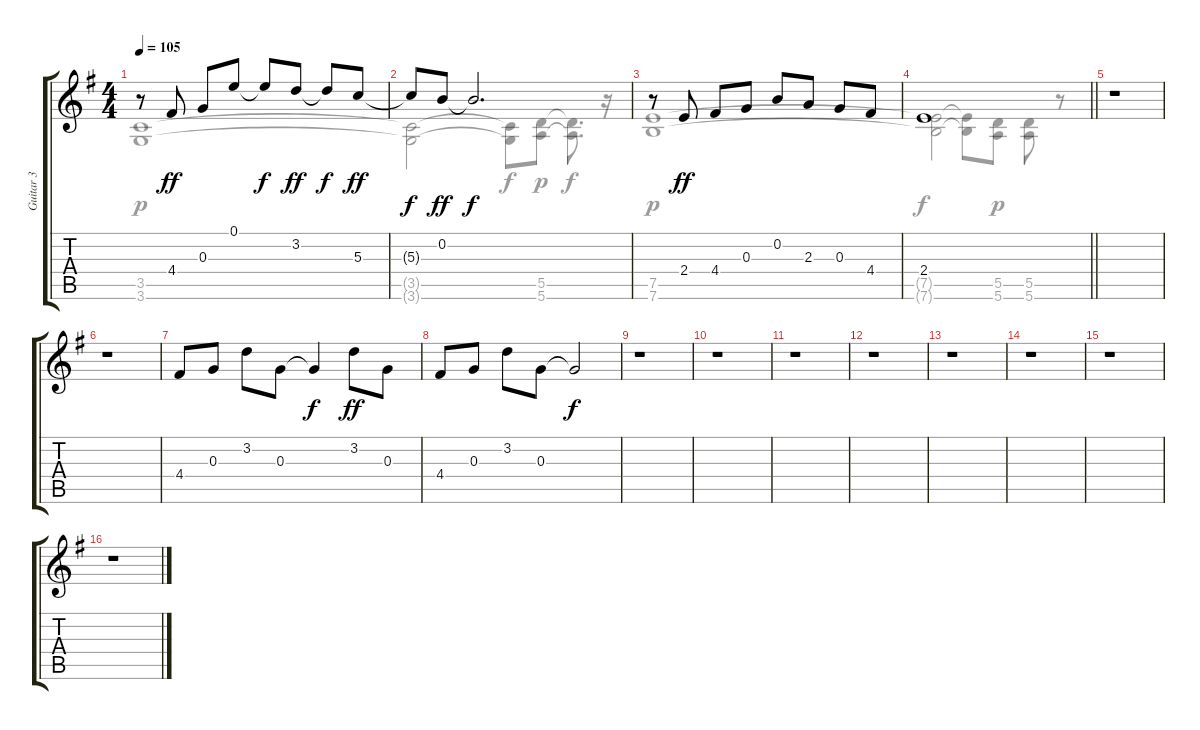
\track ("Guitar 3" "Guitar 3") {instrument electricguitarclean}
\staff {score tabs}
\tuning (E4 B3 G3 D3 A2 E2) {hide}
\voice
\ts (4 4)
\tempo 105
\clef g2
\ks eminor
r.8{dy f} 4.4.8{dy ff} 0.3.8 0.1.8 0.1{t}.8{dy f} 3.2.8{dy ff} 3.2{t}.8{dy f} 5.3.8{dy ff} |
5.3{t}.8{dy f} 0.2.8{dy ff} 0.2{t}.2{d dy f} |
r.8 2.4.8{dy ff} 4.4.8 0.3.8 0.2.8 2.3.8 0.3.8 4.4.8 |
\barLineRight lightlight
2.4.1 |
r.1 |
r.1 |
4.4.8 0.3.8 3.2.8 0.3.8 0.3{t}.4{dy f} 3.2.8{dy ff} 0.3.8 |
4.4.8 0.3.8 3.2.8 0.3.8 0.3{t}.2{dy f} |
r.1 |
r.1 |
r.1 |
r.1 |
r.1 |
r.1 |
r.1 |
r.1
\voice
\clef g2
\ottava regular
\simile none
\ks eminor
(3.5 3.6).1{dy p} |
(3.5{t} 3.6{t}).2 (3.5{t} 3.6{t}).8{dy f} (5.5 5.6).8{dy p} (5.5{t} 5.6{t}).8{d dy f} r.16 |
(7.5 7.6).1{dy p} |
\barLineRight lightlight
(7.5{t} 7.6{t}).2{dy f} (7.5{t} 7.6{t}).8 (5.5 5.6).8{dy p} (5.5 5.6).8 r.8 |
|
|
|
|
|
|
|
|
|
|
|
